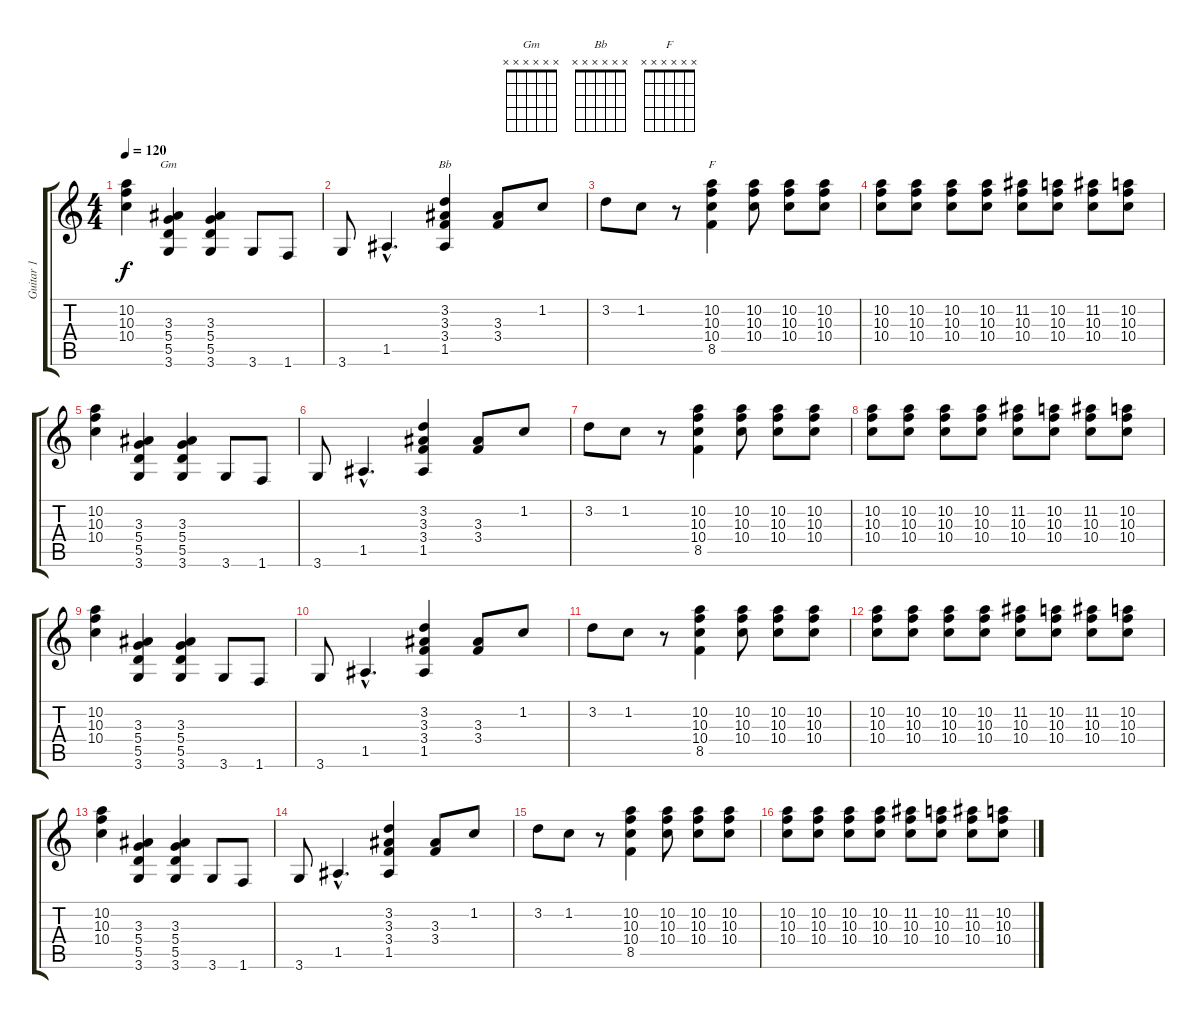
\track ("Guitar 1" "Guitar 1") {instrument distortionguitar}
\staff {score tabs}
\tuning (E4 B3 G3 D3 A2 E2) {hide}
\chord ("Gm" x x x x x x) {firstfret 0}
\chord ("Bb" x x x x x x) {firstfret 0}
\chord ("F" x x x x x x) {firstfret 0}
\ts (4 4)
\tempo 120
\clef g2
\ks c
(10.2 10.3 10.4).4{dy f} (3.3 5.4 5.5 3.6).4{ch "Gm"} (3.3 5.4 5.5 3.6).4 3.6.8 1.6.8 |
3.6.8 1.5{hac}.4{d} (3.2 3.3 3.4 1.5).4{ch "Bb"} (3.3 3.4).8 1.2.8 |
3.2.8 1.2.8 r.8 (10.2 10.3 10.4 8.5).4{ch "F"} (10.2 10.3 10.4).8 (10.2 10.3 10.4).8 (10.2 10.3 10.4).8 |
(10.2 10.3 10.4).8 (10.2 10.3 10.4).8 (10.2 10.3 10.4).8 (10.2 10.3 10.4).8 (11.2 10.3 10.4).8 (10.2 10.3 10.4).8 (11.2 10.3 10.4).8 (10.2 10.3 10.4).8 |
(10.2 10.3 10.4).4 (3.3 5.4 5.5 3.6).4 (3.3 5.4 5.5 3.6).4 3.6.8 1.6.8 |
3.6.8 1.5{hac}.4{d} (3.2 3.3 3.4 1.5).4 (3.3 3.4).8 1.2.8 |
3.2.8 1.2.8 r.8 (10.2 10.3 10.4 8.5).4 (10.2 10.3 10.4).8 (10.2 10.3 10.4).8 (10.2 10.3 10.4).8 |
(10.2 10.3 10.4).8 (10.2 10.3 10.4).8 (10.2 10.3 10.4).8 (10.2 10.3 10.4).8 (11.2 10.3 10.4).8 (10.2 10.3 10.4).8 (11.2 10.3 10.4).8 (10.2 10.3 10.4).8 |
(10.2 10.3 10.4).4 (3.3 5.4 5.5 3.6).4 (3.3 5.4 5.5 3.6).4 3.6.8 1.6.8 |
3.6.8 1.5{hac}.4{d} (3.2 3.3 3.4 1.5).4 (3.3 3.4).8 1.2.8 |
3.2.8 1.2.8 r.8 (10.2 10.3 10.4 8.5).4 (10.2 10.3 10.4).8 (10.2 10.3 10.4).8 (10.2 10.3 10.4).8 |
(10.2 10.3 10.4).8 (10.2 10.3 10.4).8 (10.2 10.3 10.4).8 (10.2 10.3 10.4).8 (11.2 10.3 10.4).8 (10.2 10.3 10.4).8 (11.2 10.3 10.4).8 (10.2 10.3 10.4).8 |
(10.2 10.3 10.4).4 (3.3 5.4 5.5 3.6).4 (3.3 5.4 5.5 3.6).4 3.6.8 1.6.8 |
3.6.8 1.5{hac}.4{d} (3.2 3.3 3.4 1.5).4 (3.3 3.4).8 1.2.8 |
3.2.8 1.2.8 r.8 (10.2 10.3 10.4 8.5).4 (10.2 10.3 10.4).8 (10.2 10.3 10.4).8 (10.2 10.3 10.4).8 |
(10.2 10.3 10.4).8 (10.2 10.3 10.4).8 (10.2 10.3 10.4).8 (10.2 10.3 10.4).8 (11.2 10.3 10.4).8 (10.2 10.3 10.4).8 (11.2 10.3 10.4).8 (10.2 10.3 10.4).8
